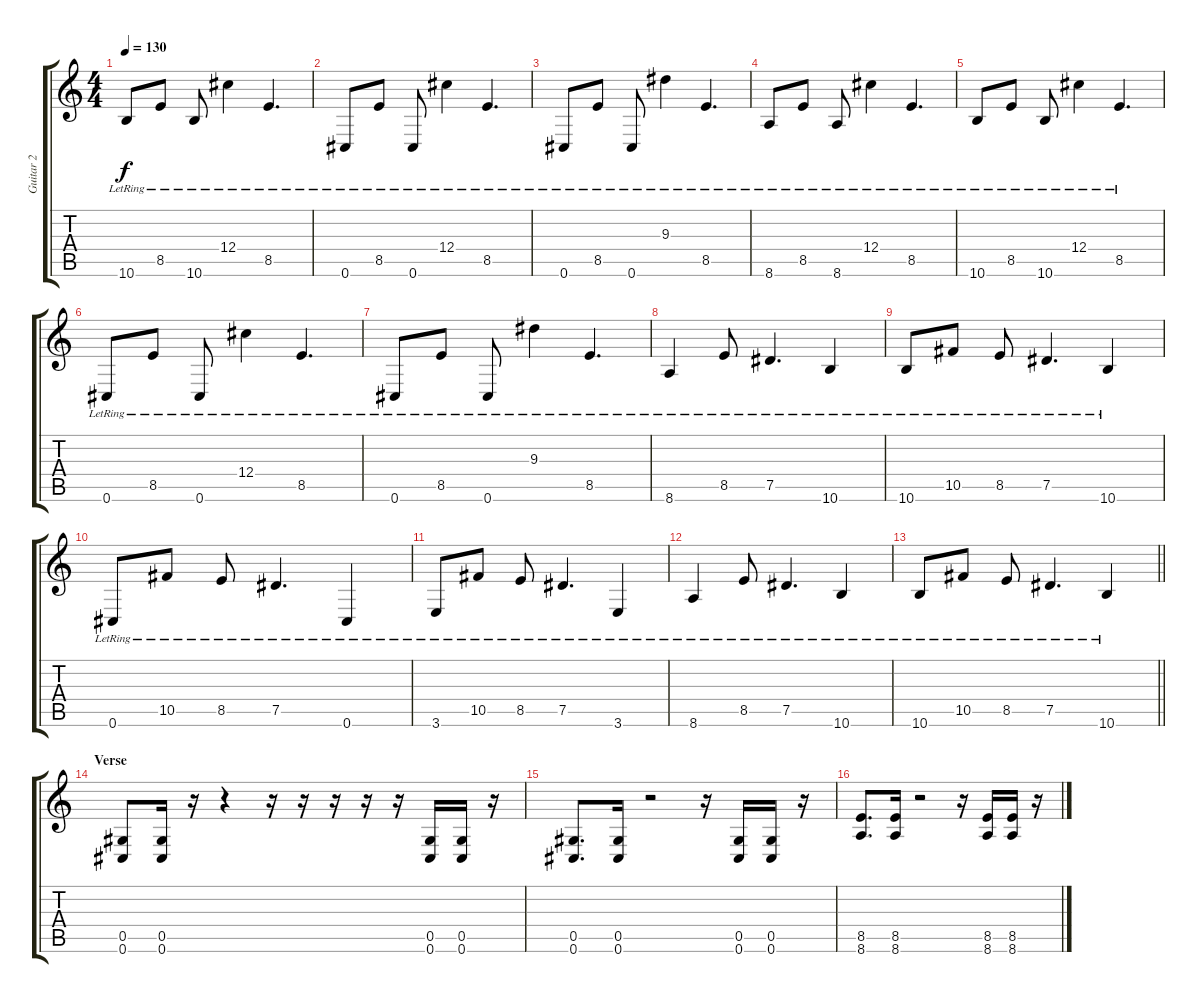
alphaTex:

\track ("Guitar 2" "Guitar 2") {instrument distortionguitar}
\staff {score tabs}
\tuning (Eb4 Bb3 Gb3 Db3 Ab2 Db2) {hide}
\ts (4 4)
\tempo 130
\clef g2
\ks c
10.6{lr}.8{dy f instrument electricguitarjazz} 8.5{lr}.8 10.6{lr}.8 12.4{lr}.4 8.5{lr}.4{d} |
0.6{lr}.8{instrument electricguitarjazz} 8.5{lr}.8 0.6{lr}.8 12.4{lr}.4 8.5{lr}.4{d} |
0.6{lr}.8{instrument electricguitarjazz} 8.5{lr}.8 0.6{lr}.8 9.3{lr}.4 8.5{lr}.4{d} |
8.6{lr}.8{instrument electricguitarjazz} 8.5{lr}.8 8.6{lr}.8 12.4{lr}.4 8.5{lr}.4{d} |
10.6{lr}.8{instrument electricguitarjazz} 8.5{lr}.8 10.6{lr}.8 12.4{lr}.4 8.5{lr}.4{d} |
0.6{lr}.8{instrument electricguitarjazz} 8.5{lr}.8 0.6{lr}.8 12.4{lr}.4 8.5{lr}.4{d} |
0.6{lr}.8{instrument electricguitarjazz} 8.5{lr}.8 0.6{lr}.8 9.3{lr}.4 8.5{lr}.4{d} |
8.6{lr}.4{instrument distortionguitar} 8.5{lr}.8 7.5{lr}.4{d} 10.6{lr}.4 |
10.6{lr}.8{instrument distortionguitar} 10.5{lr}.8 8.5{lr}.8 7.5{lr}.4{d} 10.6{lr}.4 |
0.6{lr}.8{instrument distortionguitar} 10.5{lr}.8 8.5{lr}.8 7.5{lr}.4{d} 0.6{lr}.4 |
3.6{lr}.8{instrument distortionguitar} 10.5{lr}.8 8.5{lr}.8 7.5{lr}.4{d} 3.6{lr}.4 |
8.6{lr}.4{instrument distortionguitar} 8.5{lr}.8 7.5{lr}.4{d} 10.6{lr}.4 |
\barLineRight lightlight
10.6{lr}.8{instrument distortionguitar} 10.5{lr}.8 8.5{lr}.8 7.5{lr}.4{d} 10.6{lr}.4 |
\section ("" "Verse")
(0.5 0.6).8 (0.5 0.6).16 r.16 r.4 r.16 r.16 r.16 r.16 r.16 (0.5 0.6).16 (0.5 0.6).16 r.16 |
(0.5 0.6).8{d} (0.5 0.6).16 r.2 r.16 (0.5 0.6).16 (0.5 0.6).16 r.16 |
(8.5 8.6).8{d} (8.5 8.6).16 r.2 r.16 (8.5 8.6).16 (8.5 8.6).16 r.16
